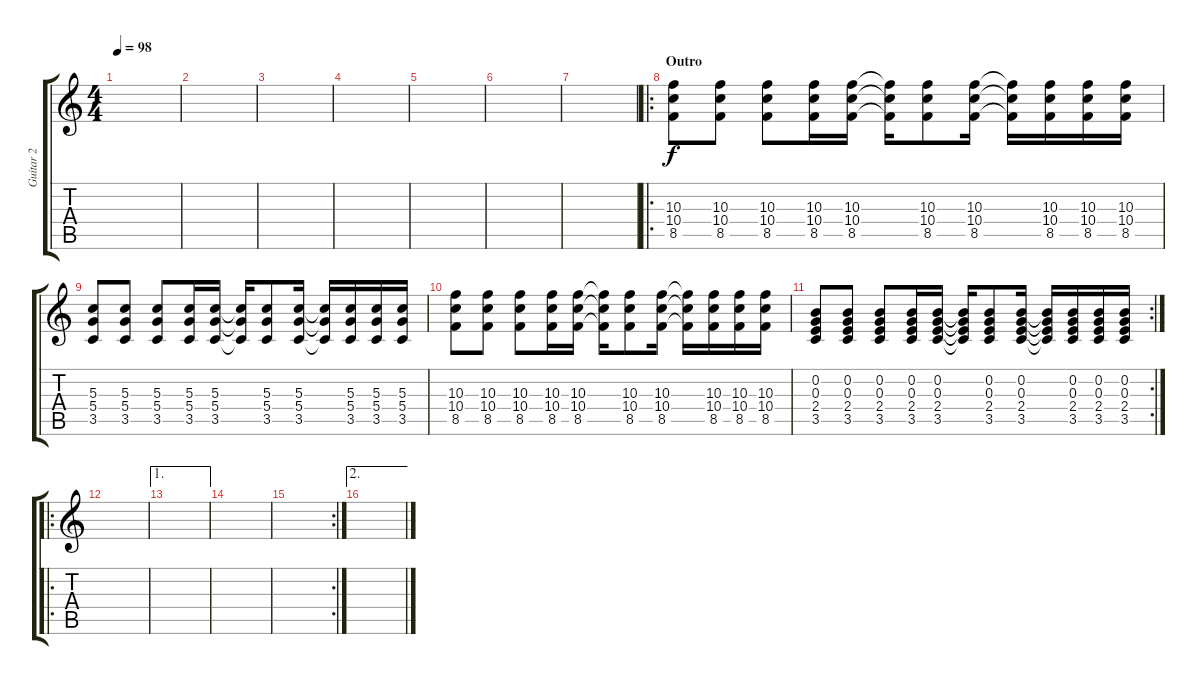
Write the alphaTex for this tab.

\track ("Guitar 2" "Guitar 2") {instrument electricguitarclean}
\staff {score tabs}
\tuning (E4 B3 G3 D3 A2 E2) {hide}
\ts (4 4)
\tempo 98
\clef g2
\ks c
|
|
|
|
|
|
|
\ro
\section ("" "Outro")
(10.3 10.4 8.5).8 (10.3 10.4 8.5).8 (10.3 10.4 8.5).8 (10.3 10.4 8.5).16 (10.3 10.4 8.5).16 (10.3{t} 10.4{t} 8.5{t}).16 (10.3 10.4 8.5).8 (10.3 10.4 8.5).16 (10.3{t} 10.4{t} 8.5{t}).16 (10.3 10.4 8.5).16 (10.3 10.4 8.5).16 (10.3 10.4 8.5).16 |
(5.3 5.4 3.5).8 (5.3 5.4 3.5).8 (5.3 5.4 3.5).8 (5.3 5.4 3.5).16 (5.3 5.4 3.5).16 (5.3{t} 5.4{t} 3.5{t}).16 (5.3 5.4 3.5).8 (5.3 5.4 3.5).16 (5.3{t} 5.4{t} 3.5{t}).16 (5.3 5.4 3.5).16 (5.3 5.4 3.5).16 (5.3 5.4 3.5).16 |
(10.3 10.4 8.5).8 (10.3 10.4 8.5).8 (10.3 10.4 8.5).8 (10.3 10.4 8.5).16 (10.3 10.4 8.5).16 (10.3{t} 10.4{t} 8.5{t}).16 (10.3 10.4 8.5).8 (10.3 10.4 8.5).16 (10.3{t} 10.4{t} 8.5{t}).16 (10.3 10.4 8.5).16 (10.3 10.4 8.5).16 (10.3 10.4 8.5).16 |
\rc 2
(0.2 0.3 2.4 3.5).8 (0.2 0.3 2.4 3.5).8 (0.2 0.3 2.4 3.5).8 (0.2 0.3 2.4 3.5).16 (0.2 0.3 2.4 3.5).16 (0.2{t} 0.3{t} 2.4{t} 3.5{t}).16 (0.2 0.3 2.4 3.5).8 (0.2 0.3 2.4 3.5).16 (0.2{t} 0.3{t} 2.4{t} 3.5{t}).16 (0.2 0.3 2.4 3.5).16 (0.2 0.3 2.4 3.5).16 (0.2 0.3 2.4 3.5).16 |
\ro
|
\ae 1
|
|
\rc 2
|
\ae 2
